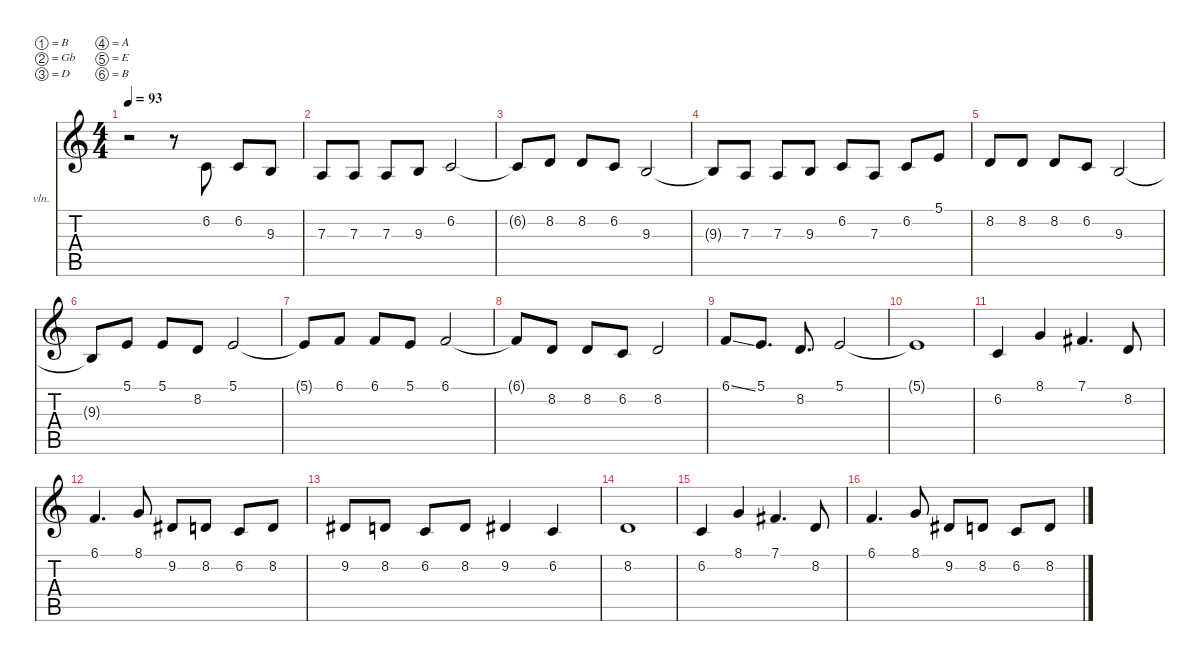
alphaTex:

\defaultSystemsLayout 2
\hideDynamics
\bracketExtendMode nobrackets
\firstSystemTrackNameOrientation horizontal
\otherSystemsTrackNameOrientation horizontal
\track ("Vocals" "vln.") {instrument synthstrings1}
\staff {score tabs}
\tuning (B3 Gb3 D3 A2 E2 B1)
\ts (4 4)
\scale
1.03043
\tempo 93
\accidentals auto
\clef g2
\ottava regular
\simile none
\ks c
r.2{dy f beam Down} r.8{beam Down} 6.2.8{beam Up} 6.2.8{beam Up} 9.3.8{beam Up} |
\scale
0.969568 7.3.8{beam Up} 7.3.8{beam Up} 7.3.8{beam Up} 9.3.8{beam Up} 6.2.2{beam Up} |
\scale
1.03043 6.2{t}.8{beam Up} 8.2.8{beam Up} 8.2.8{beam Up} 6.2.8{beam Up} 9.3.2{beam Up} |
\scale
0.969568 9.3{t}.8{beam Up} 7.3.8{beam Up} 7.3.8{beam Up} 9.3.8{beam Up} 6.2.8{beam Up} 7.3.8{beam Up} 6.2.8{beam Up} 5.1.8{beam Up} |
\scale
1.03043 8.2.8{beam Up} 8.2.8{beam Up} 8.2.8{beam Up} 6.2.8{beam Up} 9.3.2{beam Up} |
\scale
0.969568 9.3{t}.8{beam Up} 5.1.8{beam Up} 5.1.8{beam Up} 8.2.8{beam Up} 5.1.2{beam Up} |
\scale
1.03043 5.1{t}.8{beam Up} 6.1.8{beam Up} 6.1.8{beam Up} 5.1.8{beam Up} 6.1.2{beam Up} |
\scale
0.969568 6.1{t}.8{beam Up} 8.2.8{beam Up} 8.2.8{beam Up} 6.2.8{beam Up} 8.2.2{beam Up} |
\scale
1.03043 6.1{ss}.8{beam Up} 5.1.8{d beam Up} 8.2.8{d beam Up} 5.1.2{beam Up} |
\scale
1.03043 5.1{t}.1{beam Up} |
\scale
1.04096 6.2.4{beam Up} 8.1.4{beam Up} 7.1{acc #}.4{d beam Up} 8.2.8{beam Up} |
\scale
0.959042 6.1.4{d beam Up} 8.1.8{beam Up} 9.2{acc #}.8{beam Up} 8.2.8{beam Up} 6.2.8{beam Up} 8.2.8{beam Up} |
\scale
1.02122 9.2{acc #}.8{beam Up} 8.2.8{beam Up} 6.2.8{beam Up} 8.2.8{beam Up} 9.2{acc #}.4{beam Up} 6.2.4{beam Up} |
\scale
0.978779 8.2.1{beam Up} |
\scale
1.04096 6.2.4{beam Up} 8.1.4{beam Up} 7.1{acc #}.4{d beam Up} 8.2.8{beam Up} |
\scale
0.959042 6.1.4{d beam Up} 8.1.8{beam Up} 9.2{acc #}.8{beam Up} 8.2.8{beam Up} 6.2.8{beam Up} 8.2.8{beam Up}
